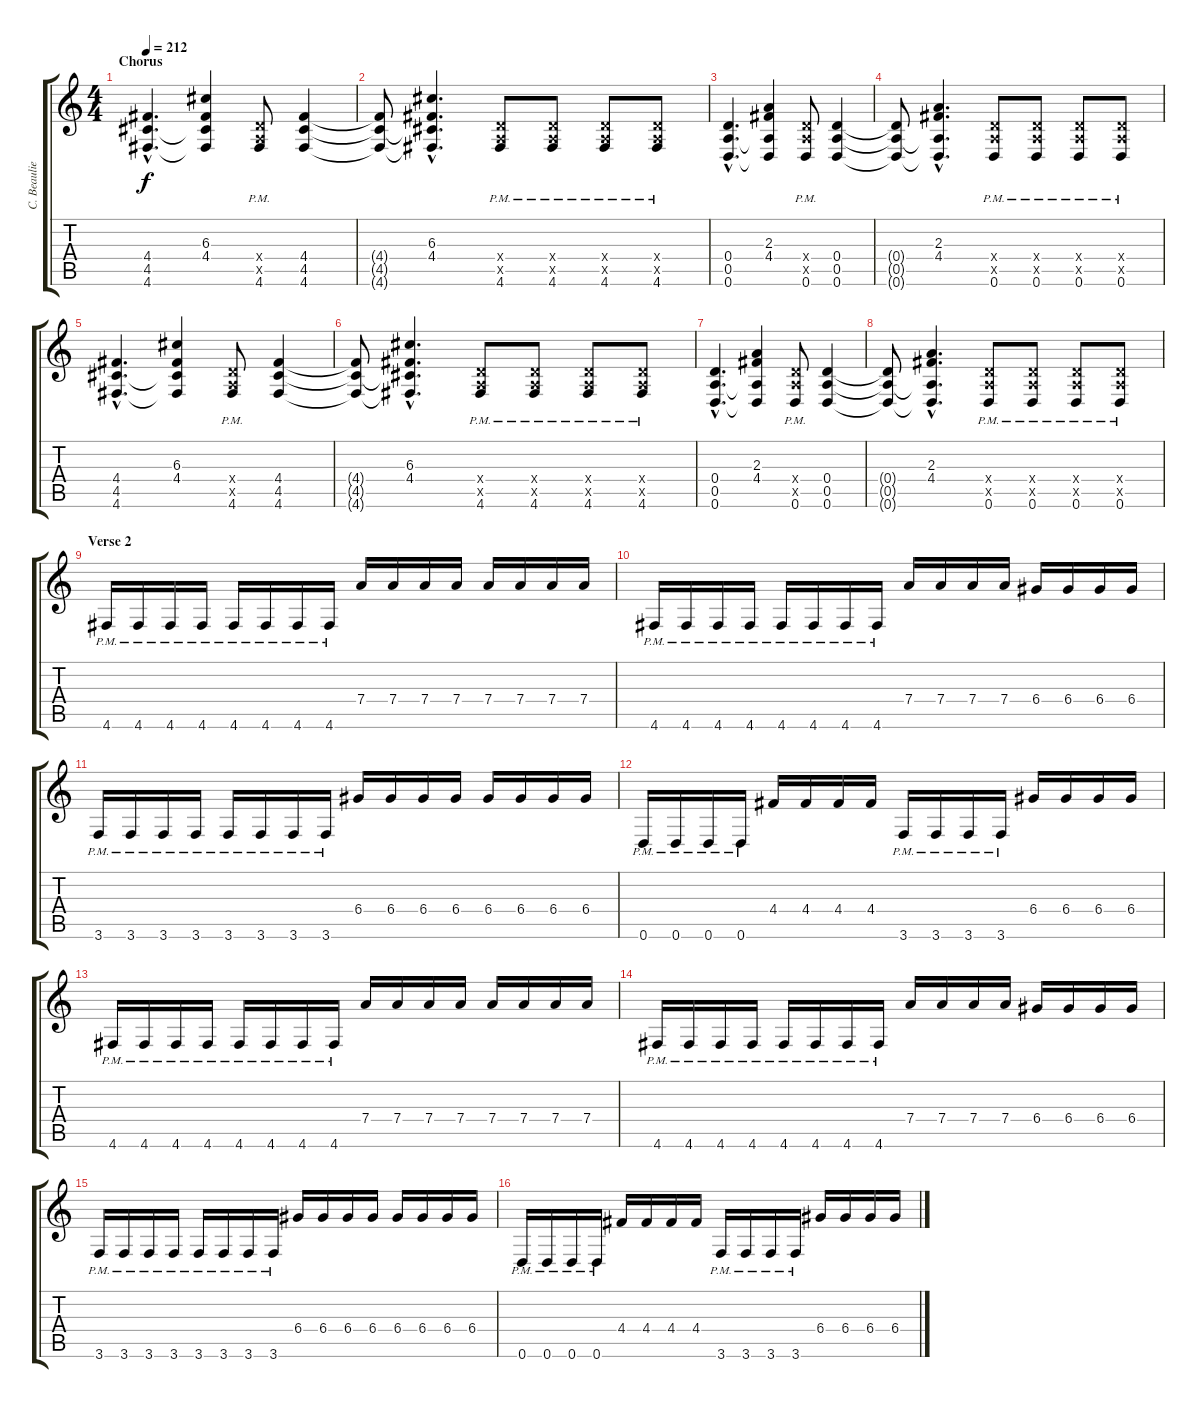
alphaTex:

\track ("C. Beaulieu" "C. Beaulie") {instrument distortionguitar}
\staff {score tabs}
\tuning (E4 B3 G3 D3 A2 D2) {hide}
\ts (4 4)
\section ("" "Chorus")
\tempo 212
\clef g2
\ks c
(4.4{hac} 4.5{hac} 4.6{hac}).4{d dy f} (6.3 4.4 4.5{t} 4.6{t}).4 (0.4{x} 0.5{x} 4.6{pm}).8 (4.4 4.5 4.6).4 |
(4.4{t} 4.5{t} 4.6{t}).8 (6.3{hac} 4.4{hac} 4.5{hac t} 4.6{hac t}).4{d} (0.4{x} 0.5{x} 4.6{pm}).8 (0.4{x} 0.5{x} 4.6{pm}).8 (0.4{x} 0.5{x} 4.6{pm}).8 (0.4{x} 0.5{x} 4.6{pm}).8 |
(0.4{hac} 0.5{hac} 0.6{hac}).4{d} (2.3 4.4 0.5{t} 0.6{t}).4 (0.4{x} 0.5{x} 0.6{pm}).8 (0.4 0.5 0.6).4 |
(0.4{t} 0.5{t} 0.6{t}).8 (2.3{hac} 4.4{hac} 0.5{hac t} 0.6{hac t}).4{d} (0.4{x} 0.5{x} 0.6{pm}).8 (0.4{x} 0.5{x} 0.6{pm}).8 (0.4{x} 0.5{x} 0.6{pm}).8 (0.4{x} 0.5{x} 0.6{pm}).8 |
(4.4{hac} 4.5{hac} 4.6{hac}).4{d} (6.3 4.4 4.5{t} 4.6{t}).4 (0.4{x} 0.5{x} 4.6{pm}).8 (4.4 4.5 4.6).4 |
(4.4{t} 4.5{t} 4.6{t}).8 (6.3{hac} 4.4{hac} 4.5{hac t} 4.6{hac t}).4{d} (0.4{x} 0.5{x} 4.6{pm}).8 (0.4{x} 0.5{x} 4.6{pm}).8 (0.4{x} 0.5{x} 4.6{pm}).8 (0.4{x} 0.5{x} 4.6{pm}).8 |
(0.4{hac} 0.5{hac} 0.6{hac}).4{d} (2.3 4.4 0.5{t} 0.6{t}).4 (0.4{x} 0.5{x} 0.6{pm}).8 (0.4 0.5 0.6).4 |
(0.4{t} 0.5{t} 0.6{t}).8 (2.3{hac} 4.4{hac} 0.5{hac t} 0.6{hac t}).4{d} (0.4{x} 0.5{x} 0.6{pm}).8 (0.4{x} 0.5{x} 0.6{pm}).8 (0.4{x} 0.5{x} 0.6{pm}).8 (0.4{x} 0.5{x} 0.6{pm}).8 |
\section ("" "Verse 2")
4.6{pm}.16 4.6{pm}.16 4.6{pm}.16 4.6{pm}.16 4.6{pm}.16 4.6{pm}.16 4.6{pm}.16 4.6{pm}.16 7.4.16 7.4.16 7.4.16 7.4.16 7.4.16 7.4.16 7.4.16 7.4.16 |
4.6{pm}.16 4.6{pm}.16 4.6{pm}.16 4.6{pm}.16 4.6{pm}.16 4.6{pm}.16 4.6{pm}.16 4.6{pm}.16 7.4.16 7.4.16 7.4.16 7.4.16 6.4.16 6.4.16 6.4.16 6.4.16 |
3.6{pm}.16 3.6{pm}.16 3.6{pm}.16 3.6{pm}.16 3.6{pm}.16 3.6{pm}.16 3.6{pm}.16 3.6{pm}.16 6.4.16 6.4.16 6.4.16 6.4.16 6.4.16 6.4.16 6.4.16 6.4.16 |
0.6{pm}.16 0.6{pm}.16 0.6{pm}.16 0.6{pm}.16 4.4.16 4.4.16 4.4.16 4.4.16 3.6{pm}.16 3.6{pm}.16 3.6{pm}.16 3.6{pm}.16 6.4.16 6.4.16 6.4.16 6.4.16 |
4.6{pm}.16 4.6{pm}.16 4.6{pm}.16 4.6{pm}.16 4.6{pm}.16 4.6{pm}.16 4.6{pm}.16 4.6{pm}.16 7.4.16 7.4.16 7.4.16 7.4.16 7.4.16 7.4.16 7.4.16 7.4.16 |
4.6{pm}.16 4.6{pm}.16 4.6{pm}.16 4.6{pm}.16 4.6{pm}.16 4.6{pm}.16 4.6{pm}.16 4.6{pm}.16 7.4.16 7.4.16 7.4.16 7.4.16 6.4.16 6.4.16 6.4.16 6.4.16 |
3.6{pm}.16 3.6{pm}.16 3.6{pm}.16 3.6{pm}.16 3.6{pm}.16 3.6{pm}.16 3.6{pm}.16 3.6{pm}.16 6.4.16 6.4.16 6.4.16 6.4.16 6.4.16 6.4.16 6.4.16 6.4.16 |
0.6{pm}.16 0.6{pm}.16 0.6{pm}.16 0.6{pm}.16 4.4.16 4.4.16 4.4.16 4.4.16 3.6{pm}.16 3.6{pm}.16 3.6{pm}.16 3.6{pm}.16 6.4.16 6.4.16 6.4.16 6.4.16
